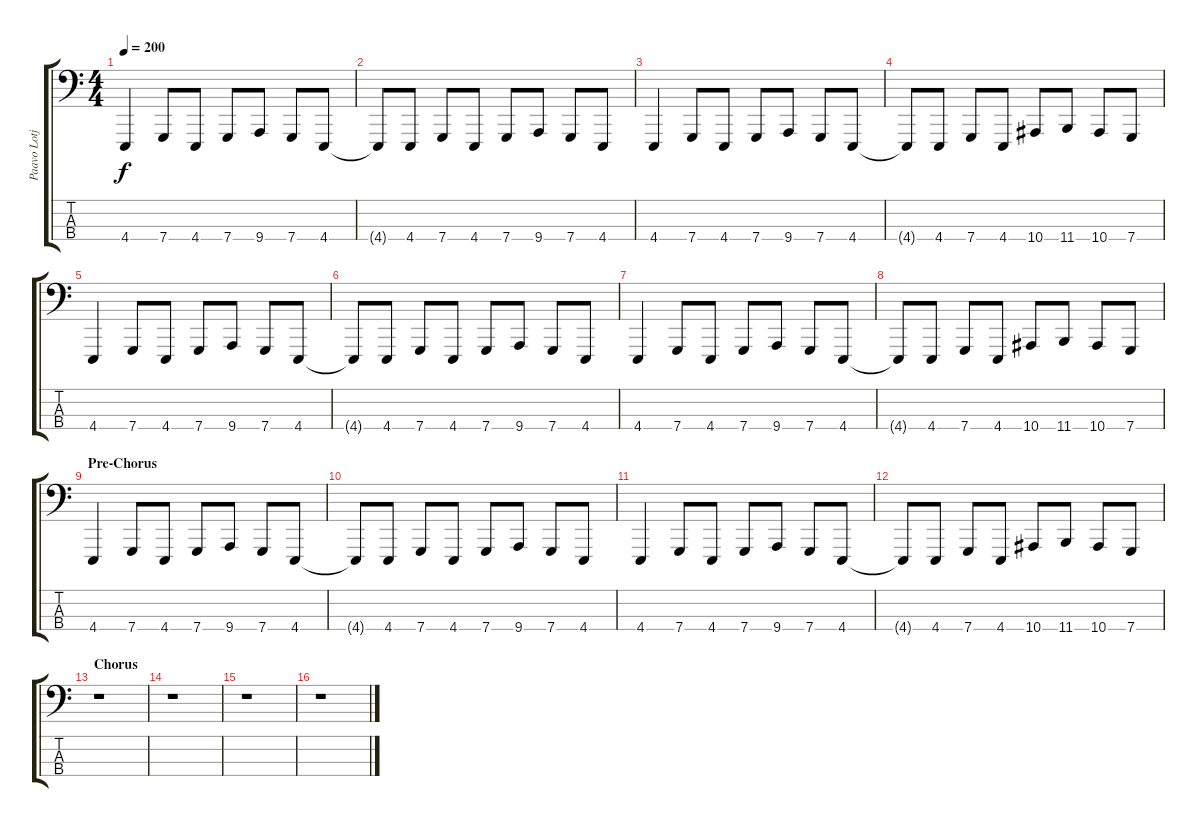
\track ("Paavo Lotjonen 2" "Paavo Lotj") {instrument pizzicatostrings}
\staff {score tabs}
\tuning (G2 D2 G1 C1) {hide}
\ts (4 4)
\tempo 200
\clef f4
\ks c
4.4.4{dy f} 7.4.8 4.4.8 7.4.8 9.4.8 7.4.8 4.4.8 |
4.4{t}.8 4.4.8 7.4.8 4.4.8 7.4.8 9.4.8 7.4.8 4.4.8 |
4.4.4 7.4.8 4.4.8 7.4.8 9.4.8 7.4.8 4.4.8 |
4.4{t}.8 4.4.8 7.4.8 4.4.8 10.4.8 11.4.8 10.4.8 7.4.8 |
4.4.4 7.4.8 4.4.8 7.4.8 9.4.8 7.4.8 4.4.8 |
4.4{t}.8 4.4.8 7.4.8 4.4.8 7.4.8 9.4.8 7.4.8 4.4.8 |
4.4.4 7.4.8 4.4.8 7.4.8 9.4.8 7.4.8 4.4.8 |
4.4{t}.8 4.4.8 7.4.8 4.4.8 10.4.8 11.4.8 10.4.8 7.4.8 |
\section ("" "Pre-Chorus")
4.4.4 7.4.8 4.4.8 7.4.8 9.4.8 7.4.8 4.4.8 |
4.4{t}.8 4.4.8 7.4.8 4.4.8 7.4.8 9.4.8 7.4.8 4.4.8 |
4.4.4 7.4.8 4.4.8 7.4.8 9.4.8 7.4.8 4.4.8 |
4.4{t}.8 4.4.8 7.4.8 4.4.8 10.4.8 11.4.8 10.4.8 7.4.8 |
\section ("" "Chorus")
r.1 |
r.1 |
r.1 |
r.1
